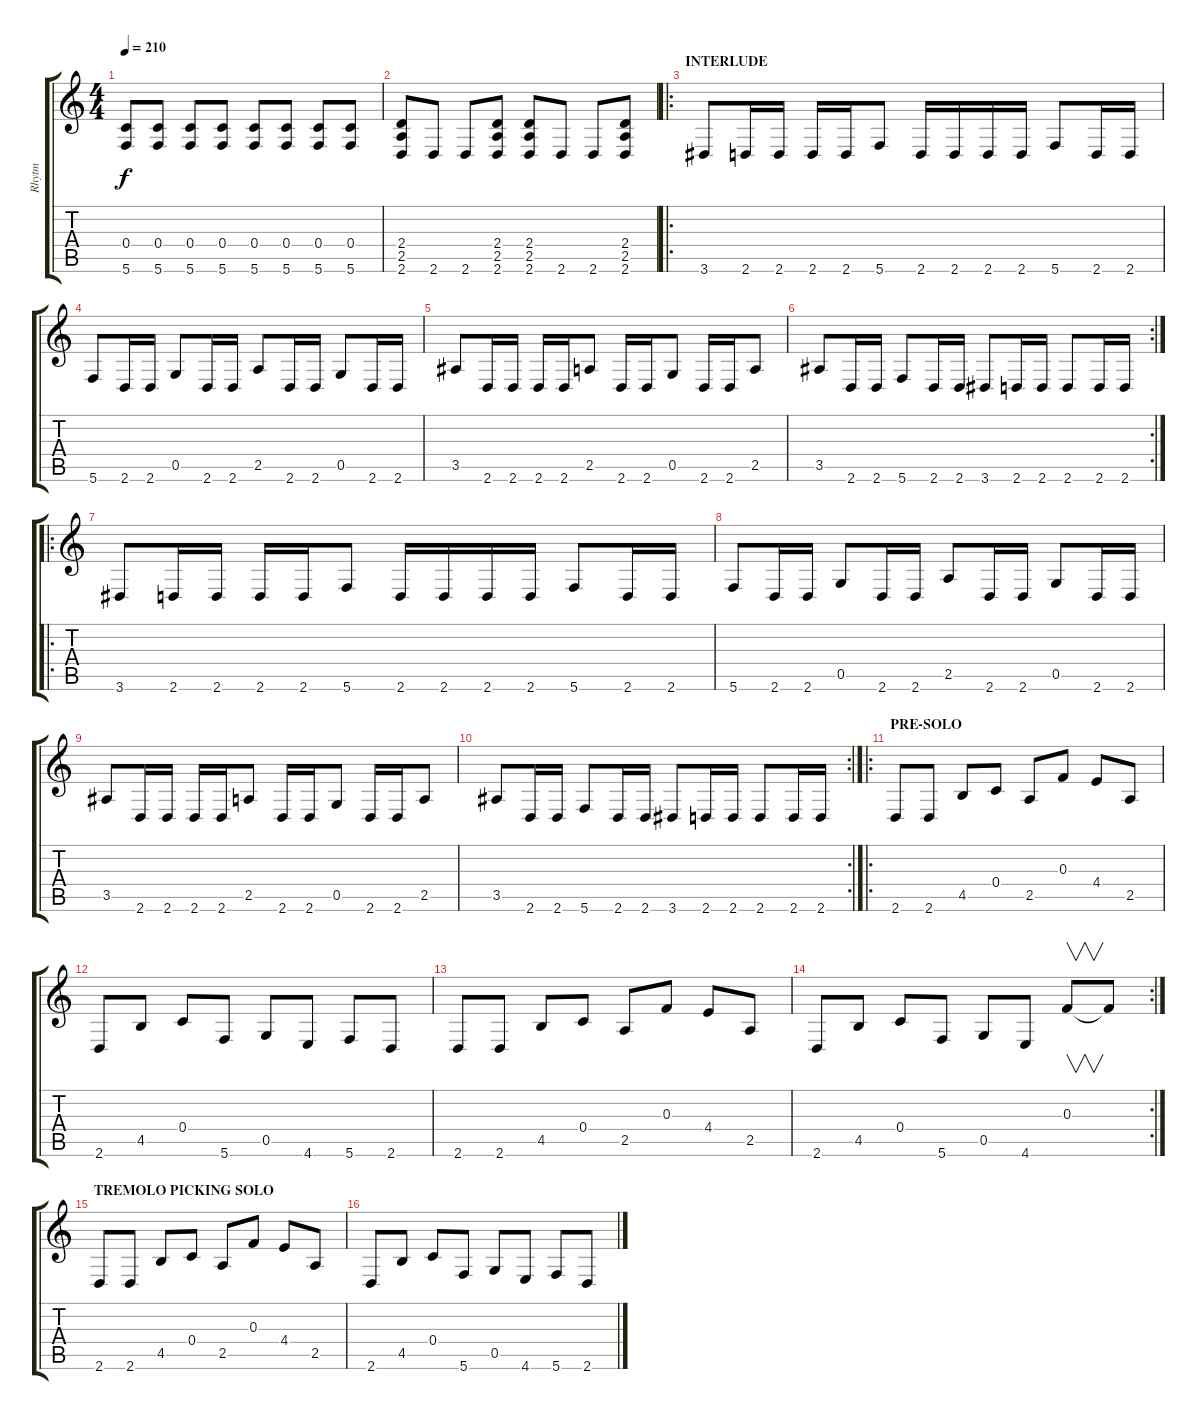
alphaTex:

\track ("Rhytm" "Rhytm") {instrument distortionguitar}
\staff {score tabs}
\tuning (D4 A3 F3 C3 G2 C2) {hide}
\ts (4 4)
\tempo 210
\clef g2
\ks c
(0.4 5.6).8{dy f} (0.4 5.6).8 (0.4 5.6).8 (0.4 5.6).8 (0.4 5.6).8 (0.4 5.6).8 (0.4 5.6).8 (0.4 5.6).8 |
(2.4 2.5 2.6).8 2.6.8 2.6.8 (2.4 2.5 2.6).8 (2.4 2.5 2.6).8 2.6.8 2.6.8 (2.4 2.5 2.6).8 |
\ro
\section ("" "INTERLUDE")
3.6.8 2.6.16 2.6.16 2.6.16 2.6.16 5.6.8 2.6.16 2.6.16 2.6.16 2.6.16 5.6.8 2.6.16 2.6.16 |
5.6.8 2.6.16 2.6.16 0.5.8 2.6.16 2.6.16 2.5.8 2.6.16 2.6.16 0.5.8 2.6.16 2.6.16 |
3.5.8 2.6.16 2.6.16 2.6.16 2.6.16 2.5.8 2.6.16 2.6.16 0.5.8 2.6.16 2.6.16 2.5.8 |
\rc 2
3.5.8 2.6.16 2.6.16 5.6.8 2.6.16 2.6.16 3.6.8 2.6.16 2.6.16 2.6.8 2.6.16 2.6.16 |
\ro
3.6.8 2.6.16 2.6.16 2.6.16 2.6.16 5.6.8 2.6.16 2.6.16 2.6.16 2.6.16 5.6.8 2.6.16 2.6.16 |
5.6.8 2.6.16 2.6.16 0.5.8 2.6.16 2.6.16 2.5.8 2.6.16 2.6.16 0.5.8 2.6.16 2.6.16 |
3.5.8 2.6.16 2.6.16 2.6.16 2.6.16 2.5.8 2.6.16 2.6.16 0.5.8 2.6.16 2.6.16 2.5.8 |
\rc 2
3.5.8 2.6.16 2.6.16 5.6.8 2.6.16 2.6.16 3.6.8 2.6.16 2.6.16 2.6.8 2.6.16 2.6.16 |
\ro
\section ("" "PRE-SOLO")
2.6.8{volume 10 instrument distortionguitar} 2.6.8 4.5.8 0.4.8 2.5.8 0.3.8 4.4.8 2.5.8 |
2.6.8 4.5.8 0.4.8 5.6.8 0.5.8 4.6.8 5.6.8 2.6.8 |
2.6.8 2.6.8 4.5.8 0.4.8 2.5.8 0.3.8 4.4.8 2.5.8 |
\rc 2
2.6.8 4.5.8 0.4.8 5.6.8 0.5.8 4.6.8 0.3.8{v instrument guitarharmonics} 0.3{t}.8 |
\section ("" "TREMOLO PICKING SOLO")
2.6.8{volume 14 instrument distortionguitar} 2.6.8 4.5.8 0.4.8 2.5.8 0.3.8 4.4.8 2.5.8 |
2.6.8 4.5.8 0.4.8 5.6.8 0.5.8 4.6.8 5.6.8 2.6.8
